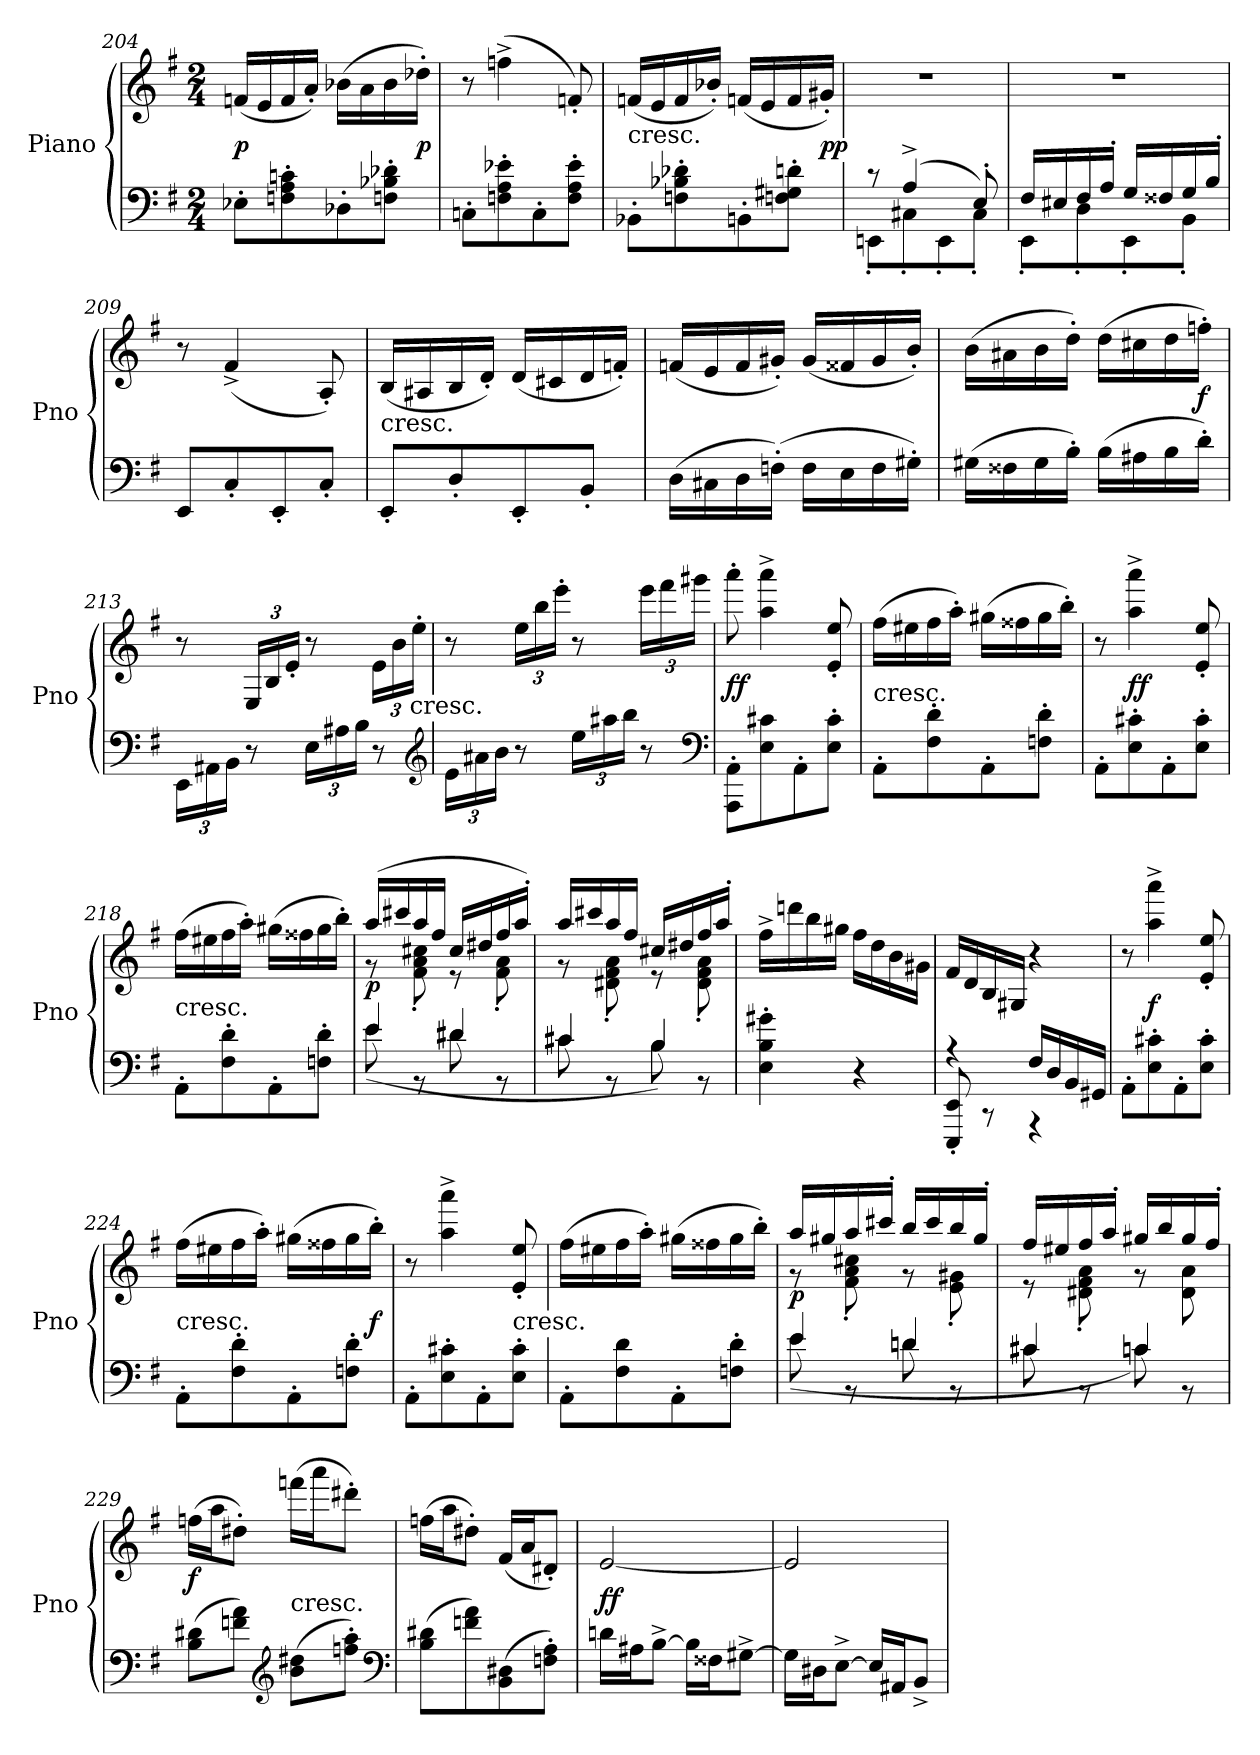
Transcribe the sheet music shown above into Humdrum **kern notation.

**kern	**kern	**dynam
*part1	*part1	*part1
*staff2	*staff1	*staff1/2
*I"Piano	*	*
*I'Pno	*	*
*clefF4	*clefG2	*
*k[f#]	*k[f#]	*
*M2/4	*M2/4	*
=204	=204	=204
8E-X'\L	(16fn/LL	p
.	16e/	.
8Fn'\ 8A'\ 8cn'\	16f/	.
.	16a'/JJ)	.
8D-X'\	(16b-X\LL	.
.	16a\	.
8Fn'\ 8B-X'\ 8d-X'\J	16b-\	.
.	16dd-X'\JJ)	p
=205	=205	=205
8Cn'\L	8r	.
8Fn'\ 8A'\ 8e-X'\	(4ffn^\	.
8C'\	.	.
8F'\ 8A'\ 8e-'\J	8fn'/)	.
=206	=206	=206
!	!LO:TX:c:t=cresc.	!
8BB-X'\L	(16fn/LL	.
.	16e/	.
8Fn'\ 8B-X'\ 8d-X'\	16f/	.
.	16b-X'/JJ)	.
8BBn'\	(16fn/LL	.
.	16e/	.
8Fn'\ 8G#X'\ 8dn'\J	16f/	.
.	16g#X'/JJ)	pp
=207	=207	=207
*^	*	*
8r	8EEn'\L	2r	.
(4A^/	8C#X'\	.	.
.	8EE'\	.	.
8E'/)	8C#'\J	.	.
=208	=208	=208	=208
16F#/LL	8EE'\L	2r	.
16E#X/	.	.	.
16F#/	8D'\	.	.
16A'/JJ	.	.	.
16G/LL	8EE'\	.	.
16F##X/	.	.	.
16G/	8BB'\J	.	.
16B'/JJ	.	.	.
*v	*v	*	*
=209	=209	=209
8EE/L	8r	.
8C'/	(4f#^/	.
8EE'/	.	.
8C'/J	8A'/)	.
=210	=210	=210
!	!LO:TX:c:t=cresc.	!
8EE'/L	(16B/LL	.
.	16A#X/	.
8D'/	16B/	.
.	16d'/JJ)	.
8EE'/	(16d/LL	.
.	16c#X/	.
8BB'/J	16d/	.
.	16fn'/JJ)	.
=211	=211	=211
(16D\LL	(16fn/LL	.
16C#X\	16e/	.
16D\	16f/	.
(16Fn'\JJ)	16g#X'/JJ)	.
16F\LL	(16g#/LL	.
16E\	16f##X/	.
16F\	16g#/	.
16G#X'\JJ)	16b'/JJ)	.
=212	=212	=212
(16G#X\LL	(16b\LL	.
16F##X\	16a#X\	.
16G#\	16b\	.
16B'\JJ)	16dd'\JJ)	.
(16B\LL	(16dd\LL	.
16A#X\	16cc#X\	.
16B\	16dd\	.
16d'\JJ)	16ffn'\JJ)	f
=213	=213	=213
24EE\LL	8r	.
24AA#X\	.	.
24BB\JJ	.	.
8r	24E/LL	.
.	24B/	.
.	24e'/JJ	.
24E\LL	8r	.
24A#X\	.	.
24B\JJ	.	.
8r	24e\LL	.
.	24b\	.
!	!LO:TX:c:t=cresc.	!
.	24ee'\JJ	.
*clefG2	*	*
=214	=214	=214
24e\LL	8r	.
24a#X\	.	.
24b\JJ	.	.
8r	24ee\LL	.
.	24bb\	.
.	24eee'\JJ	.
24ee\LL	8r	.
24aa#X\	.	.
24bb\JJ	.	.
8r	24eee\LL	.
.	24fff#\	.
.	24ggg#X\JJ	.
*clefF4	*	*
=215	=215	=215
8AAA'\ 8AA'\L	8aaa'\	ff
8E\ 8c#X\	4aa^\ 4aaa^\	.
8AA'\	.	.
8E'\ 8c#'\J	8e'/ 8ee'/	.
=216	=216	=216
!	!LO:TX:c:t=cresc.	!
8AA'\L	(16ff#\LL	.
.	16ee#X\	.
8F#'\ 8d'\	16ff#\	.
.	16aa'\JJ)	.
8AA'\	(16gg#X\LL	.
.	16ff##X\	.
8Fn'\ 8d'\J	16gg#\	.
.	16bb'\JJ)	.
=217	=217	=217
8AA'\L	8r	.
8E'\ 8c#X'\	4aa^\ 4aaa^\	ff
8AA'\	.	.
8E'\ 8c#'\J	8e'/ 8ee'/	.
=218	=218	=218
!	!LO:TX:c:t=cresc.	!
8AA'\L	(16ff#\LL	.
.	16ee#X\	.
8F#'\ 8d'\	16ff#\	.
.	16aa'\JJ)	.
8AA'\	(16gg#X\LL	.
.	16ff##X\	.
8Fn'\ 8d'\J	16gg#\	.
.	16bb'\JJ)	.
=219	=219	=219
*^	*^	*
4e/	(8e\	(16aa/LL	8r	p
.	.	16ccc#X/	.	.
.	8r	16aa/	8f#'\ 8a'\ 8cc#X'\	.
.	.	16ff#/JJ	.	.
4d#X/	8d#X\	16cc#/LL	8r	.
.	.	16dd#X/	.	.
.	8r	16ff#/	8f#'\ 8a'\	.
.	.	16aa'/JJ)	.	.
=220	=220	=220	=220	=220
4c#X/	8c#X\	16aa/LL	8r	.
.	.	16ccc#X/	.	.
.	8r	16aa/	8d#X'\ 8f#'\ 8a'\	.
.	.	16ff#/JJ	.	.
4B/)	8B\	16cc#X/LL	8r	.
.	.	16dd#X/	.	.
.	8r	16ff#/	8d#'\ 8f#'\ 8a'\	.
.	.	16aa'/JJ	.	.
*v	*v	*	*	*
*	*v	*v	*
=221	=221	=221
4E'\ 4B'\ 4g#X'\	16ff#^\LL	.
.	16dddn\	.
.	16bb\	.
.	16gg#X\JJ	.
4r	16ff#\LL	.
.	16dd\	.
.	16b\	.
.	16g#X\JJ	.
=222	=222	=222
*^	*	*
4r	8EEE'/ 8EE'/	16f#/LL	.
.	.	16d/	.
.	8r	16B/	.
.	.	16G#X/JJ	.
16F#/LL	4r	4r	.
16D/	.	.	.
16BB/	.	.	.
16GG#X/JJ	.	.	.
*v	*v	*	*
=223	=223	=223
8AA'\L	8r	.
8E'\ 8c#X'\	4aa^\ 4aaa^\	f
8AA'\	.	.
8E'\ 8c#'\J	8e'/ 8ee'/	.
=224	=224	=224
!	!LO:TX:c:t=cresc.	!
8AA'\L	(16ff#\LL	.
.	16ee#X\	.
8F#'\ 8d'\	16ff#\	.
.	16aa'\JJ)	.
8AA'\	(16gg#X\LL	.
.	16ff##X\	.
8Fn'\ 8d'\J	16gg#\	.
.	16bb'\JJ)	f
=225	=225	=225
8AA'\L	8r	.
8E'\ 8c#X'\	4aa^\ 4aaa^\	.
8AA'\	.	.
!	!LO:TX:c:t=cresc.	!
8E'\ 8c#'\J	8e'/ 8ee'/	.
=226	=226	=226
8AA'\L	(16ff#\LL	.
.	16ee#X\	.
8F#\ 8d\	16ff#\	.
.	16aa'\JJ)	.
8AA'\	(16gg#X\LL	.
.	16ff##X\	.
8Fn'\ 8d'\J	16gg#\	.
.	16bb'\JJ)	.
=227	=227	=227
*^	*^	*
4e/	(8e\	16aa/LL	8r	p
.	.	16gg#X/	.	.
.	8r	16aa/	8f#'\ 8a'\ 8cc#X'\	.
.	.	16ccc#X'/JJ	.	.
4dn/	8dn\	16bb/LL	8r	.
.	.	16ccc#/	.	.
.	8r	16bb/	8e'\ 8g#X'\	.
.	.	16gg#'/JJ	.	.
=228	=228	=228	=228	=228
4c#X/	8c#X\	16ff#/LL	8r	.
.	.	16ee#X/	.	.
.	8r	16ff#/	8d#X'\ 8f#'\ 8a'\	.
.	.	16aa'/JJ	.	.
4cn/	8cn\)	16gg#X/LL	8r	.
.	.	16bb/	.	.
.	8r	16gg#/	8d#\ 8a\	.
.	.	16ff#'/JJ	.	.
*v	*v	*	*	*
*	*v	*v	*
=229	=229	=229
(8B\ 8d#X\L	(16ffn\LL	f
.	16aa\J	.
8fn\ 8a\J)	8dd#X'\J)	.
*clefG2	*	*
!	!LO:TX:c:t=cresc.	!
(8b\ 8dd#X\L	(16fffn\LL	.
.	16aaa\J	.
8ffn'\ 8aa'\J)	8ddd#X'\J)	.
*clefF4	*	*
=230	=230	=230
(8B\ 8d#X\L	(16ffn\LL	.
.	16aa\J	.
8fn\ 8a\)	8dd#X'\J)	.
(8BB\ 8D#X\	(16f#/LL	.
.	16a/J	.
8Fn'\ 8A'\J)	8d#X'/J)	.
=231	=231	=231
16dn\LL	[2e/	ff
16A#X\J	.	.
[8B^\J	.	.
16B\LL]	.	.
16F##X\J	.	.
[8G#X^\J	.	.
=232	=232	=232
16G#\LL]	2e/]	.
16D#X\J	.	.
[8E^\J	.	.
16E/LL]	.	.
16AA#X/J	.	.
8BB^/J	.	.
=	=	=
*-	*-	*-
